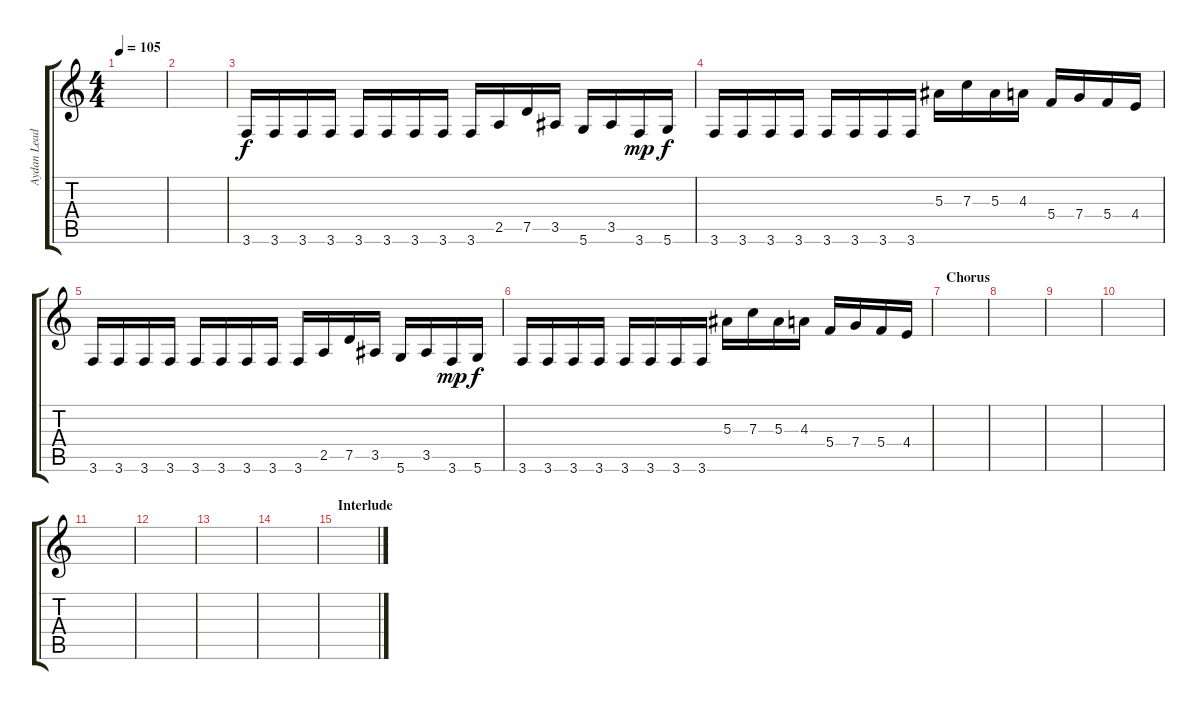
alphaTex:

\track ("Aydan Lead" "Aydan Lead") {instrument distortionguitar}
\staff {score tabs}
\tuning (D4 A3 F3 C3 G2 D2) {hide}
\ts (4 4)
\tempo 105
\clef g2
\ks c
|
|
3.6.16{volume 9} 3.6.16 3.6.16 3.6.16 3.6.16 3.6.16 3.6.16 3.6.16 3.6.16 2.5.16{volume 13} 7.5.16 3.5.16 5.6.16 3.5.16 3.6.16{dy mp} 5.6.16{dy f} |
3.6.16{volume 9} 3.6.16 3.6.16 3.6.16 3.6.16 3.6.16 3.6.16 3.6.16 5.3.16{volume 13} 7.3.16 5.3.16 4.3.16 5.4.16 7.4.16 5.4.16 4.4.16 |
3.6.16{volume 9} 3.6.16 3.6.16 3.6.16 3.6.16 3.6.16 3.6.16 3.6.16 3.6.16 2.5.16{volume 13} 7.5.16 3.5.16 5.6.16 3.5.16 3.6.16{dy mp} 5.6.16{dy f} |
3.6.16{volume 9} 3.6.16 3.6.16 3.6.16 3.6.16 3.6.16 3.6.16 3.6.16 5.3.16{volume 13} 7.3.16 5.3.16 4.3.16 5.4.16 7.4.16 5.4.16 4.4.16 |
\section ("" "Chorus")
|
|
|
|
|
|
|
|
\section ("" "Interlude")
